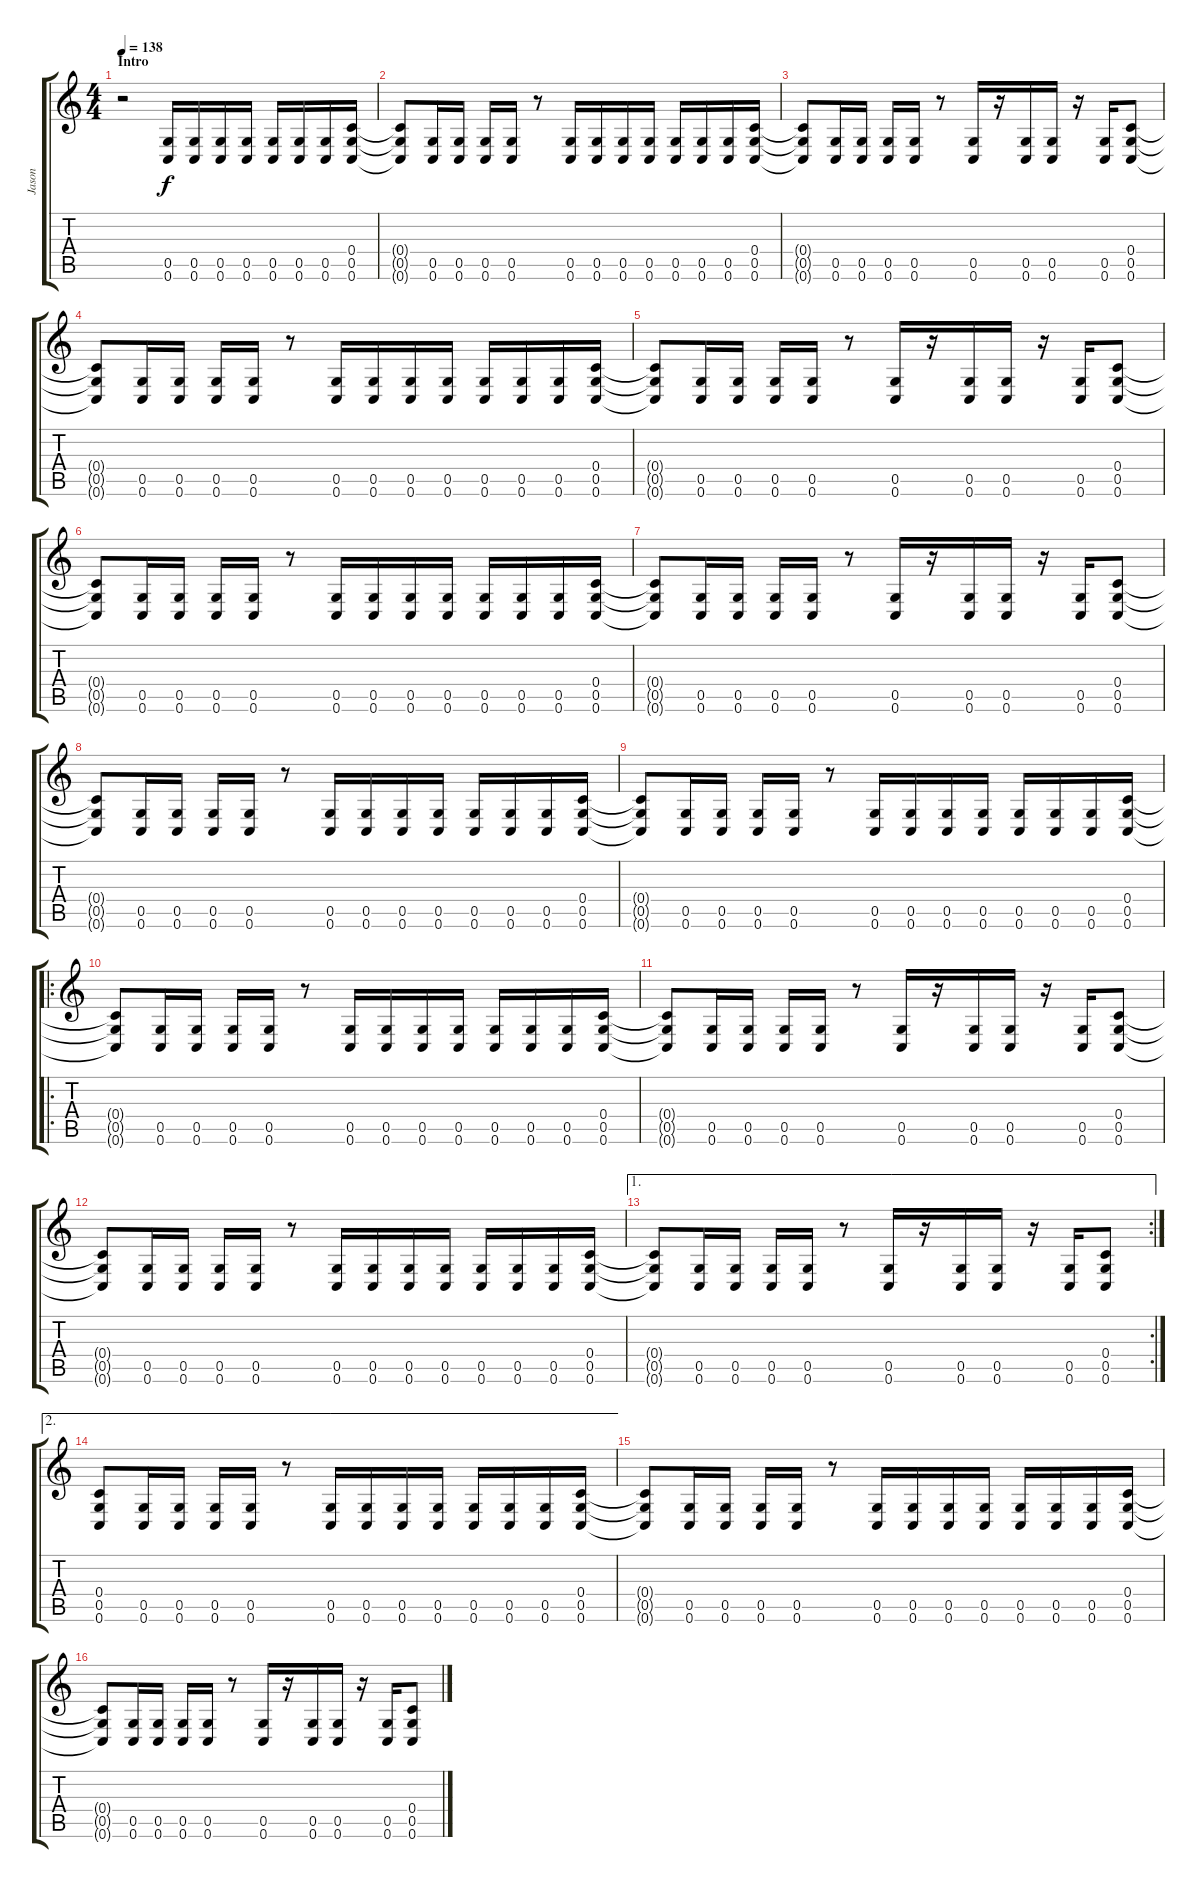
\track ("Jason" "Jason") {instrument overdrivenguitar}
\staff {score tabs}
\tuning (D4 A3 F3 C3 G2 C2) {hide}
\ts (4 4)
\section ("" "Intro")
\tempo 138
\clef g2
\ks c
r.2{dy f instrument overdrivenguitar} (0.5 0.6).16 (0.5 0.6).16 (0.5 0.6).16 (0.5 0.6).16 (0.5 0.6).16 (0.5 0.6).16 (0.5 0.6).16 (0.4 0.5 0.6).16 |
(0.4{t} 0.5{t} 0.6{t}).8 (0.5 0.6).16 (0.5 0.6).16 (0.5 0.6).16 (0.5 0.6).16 r.8 (0.5 0.6).16 (0.5 0.6).16 (0.5 0.6).16 (0.5 0.6).16 (0.5 0.6).16 (0.5 0.6).16 (0.5 0.6).16 (0.4 0.5 0.6).16 |
(0.4{t} 0.5{t} 0.6{t}).8 (0.5 0.6).16 (0.5 0.6).16 (0.5 0.6).16 (0.5 0.6).16 r.8 (0.5 0.6).16 r.16 (0.5 0.6).16 (0.5 0.6).16 r.16 (0.5 0.6).16 (0.4 0.5 0.6).8 |
(0.4{t} 0.5{t} 0.6{t}).8 (0.5 0.6).16 (0.5 0.6).16 (0.5 0.6).16 (0.5 0.6).16 r.8 (0.5 0.6).16 (0.5 0.6).16 (0.5 0.6).16 (0.5 0.6).16 (0.5 0.6).16 (0.5 0.6).16 (0.5 0.6).16 (0.4 0.5 0.6).16 |
(0.4{t} 0.5{t} 0.6{t}).8 (0.5 0.6).16 (0.5 0.6).16 (0.5 0.6).16 (0.5 0.6).16 r.8 (0.5 0.6).16 r.16 (0.5 0.6).16 (0.5 0.6).16 r.16 (0.5 0.6).16 (0.4 0.5 0.6).8 |
(0.4{t} 0.5{t} 0.6{t}).8 (0.5 0.6).16 (0.5 0.6).16 (0.5 0.6).16 (0.5 0.6).16 r.8 (0.5 0.6).16 (0.5 0.6).16 (0.5 0.6).16 (0.5 0.6).16 (0.5 0.6).16 (0.5 0.6).16 (0.5 0.6).16 (0.4 0.5 0.6).16 |
(0.4{t} 0.5{t} 0.6{t}).8 (0.5 0.6).16 (0.5 0.6).16 (0.5 0.6).16 (0.5 0.6).16 r.8 (0.5 0.6).16 r.16 (0.5 0.6).16 (0.5 0.6).16 r.16 (0.5 0.6).16 (0.4 0.5 0.6).8 |
(0.4{t} 0.5{t} 0.6{t}).8 (0.5 0.6).16 (0.5 0.6).16 (0.5 0.6).16 (0.5 0.6).16 r.8 (0.5 0.6).16 (0.5 0.6).16 (0.5 0.6).16 (0.5 0.6).16 (0.5 0.6).16 (0.5 0.6).16 (0.5 0.6).16 (0.4 0.5 0.6).16 |
(0.4{t} 0.5{t} 0.6{t}).8 (0.5 0.6).16 (0.5 0.6).16 (0.5 0.6).16 (0.5 0.6).16 r.8 (0.5 0.6).16 (0.5 0.6).16 (0.5 0.6).16 (0.5 0.6).16 (0.5 0.6).16 (0.5 0.6).16 (0.5 0.6).16 (0.4 0.5 0.6).16 |
\ro
(0.4{t} 0.5{t} 0.6{t}).8 (0.5 0.6).16 (0.5 0.6).16 (0.5 0.6).16 (0.5 0.6).16 r.8 (0.5 0.6).16 (0.5 0.6).16 (0.5 0.6).16 (0.5 0.6).16 (0.5 0.6).16 (0.5 0.6).16 (0.5 0.6).16 (0.4 0.5 0.6).16 |
(0.4{t} 0.5{t} 0.6{t}).8 (0.5 0.6).16 (0.5 0.6).16 (0.5 0.6).16 (0.5 0.6).16 r.8 (0.5 0.6).16 r.16 (0.5 0.6).16 (0.5 0.6).16 r.16 (0.5 0.6).16 (0.4 0.5 0.6).8 |
(0.4{t} 0.5{t} 0.6{t}).8 (0.5 0.6).16 (0.5 0.6).16 (0.5 0.6).16 (0.5 0.6).16 r.8 (0.5 0.6).16 (0.5 0.6).16 (0.5 0.6).16 (0.5 0.6).16 (0.5 0.6).16 (0.5 0.6).16 (0.5 0.6).16 (0.4 0.5 0.6).16 |
\ae 1
\rc 2
(0.4{t} 0.5{t} 0.6{t}).8 (0.5 0.6).16 (0.5 0.6).16 (0.5 0.6).16 (0.5 0.6).16 r.8 (0.5 0.6).16 r.16 (0.5 0.6).16 (0.5 0.6).16 r.16 (0.5 0.6).16 (0.4 0.5 0.6).8 |
\ae 2
(0.4 0.5 0.6).8 (0.5 0.6).16 (0.5 0.6).16 (0.5 0.6).16 (0.5 0.6).16 r.8 (0.5 0.6).16 (0.5 0.6).16 (0.5 0.6).16 (0.5 0.6).16 (0.5 0.6).16 (0.5 0.6).16 (0.5 0.6).16 (0.4 0.5 0.6).16 |
(0.4{t} 0.5{t} 0.6{t}).8 (0.5 0.6).16 (0.5 0.6).16 (0.5 0.6).16 (0.5 0.6).16 r.8 (0.5 0.6).16 (0.5 0.6).16 (0.5 0.6).16 (0.5 0.6).16 (0.5 0.6).16 (0.5 0.6).16 (0.5 0.6).16 (0.4 0.5 0.6).16 |
(0.4{t} 0.5{t} 0.6{t}).8 (0.5 0.6).16 (0.5 0.6).16 (0.5 0.6).16 (0.5 0.6).16 r.8 (0.5 0.6).16 r.16 (0.5 0.6).16 (0.5 0.6).16 r.16 (0.5 0.6).16 (0.4 0.5 0.6).8
